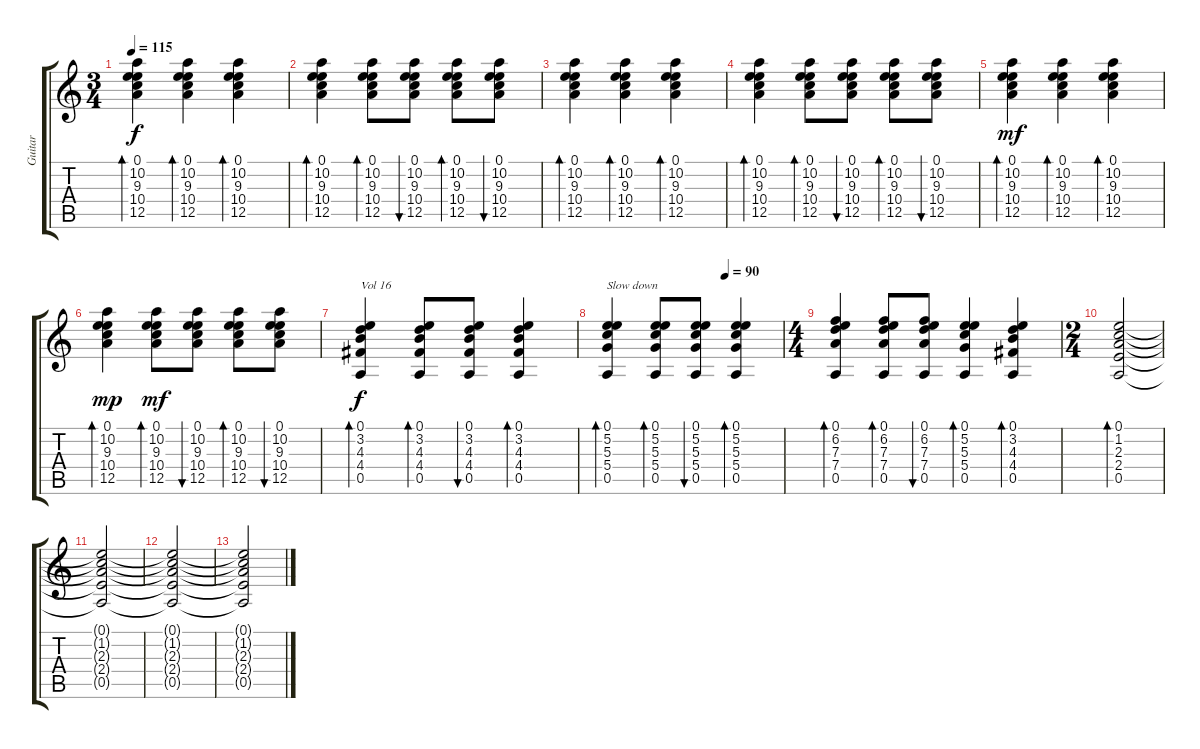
\track ("Guitar" "Guitar") {instrument acousticguitarsteel}
\staff {score tabs}
\tuning (E4 B3 G3 D3 A2 E2) {hide}
\ts (3 4)
\tempo 115
\clef g2
\ks c
(0.1 10.2 9.3 10.4 12.5).4{bd 60 dy f volume 10} (0.1 10.2 9.3 10.4 12.5).4{bd 60} (0.1 10.2 9.3 10.4 12.5).4{bd 60} |
(0.1 10.2 9.3 10.4 12.5).4{bd 60} (0.1 10.2 9.3 10.4 12.5).8{bd 60} (0.1 10.2 9.3 10.4 12.5).8{bu 60} (0.1 10.2 9.3 10.4 12.5).8{bd 60} (0.1 10.2 9.3 10.4 12.5).8{bu 60} |
(0.1 10.2 9.3 10.4 12.5).4{bd 60} (0.1 10.2 9.3 10.4 12.5).4{bd 60} (0.1 10.2 9.3 10.4 12.5).4{bd 60} |
(0.1 10.2 9.3 10.4 12.5).4{bd 60} (0.1 10.2 9.3 10.4 12.5).8{bd 60} (0.1 10.2 9.3 10.4 12.5).8{bu 60} (0.1 10.2 9.3 10.4 12.5).8{bd 60} (0.1 10.2 9.3 10.4 12.5).8{bu 60} |
(0.1 10.2 9.3 10.4 12.5).4{bd 60 dy mf} (0.1 10.2 9.3 10.4 12.5).4{bd 60} (0.1 10.2 9.3 10.4 12.5).4{bd 60} |
(0.1 10.2 9.3 10.4 12.5).4{bd 60 dy mp} (0.1 10.2 9.3 10.4 12.5).8{bd 60 dy mf} (0.1 10.2 9.3 10.4 12.5).8{bu 60} (0.1 10.2 9.3 10.4 12.5).8{bd 60} (0.1 10.2 9.3 10.4 12.5).8{bu 60} |
(0.1 3.2 4.3 4.4 0.5).4{bd 60 txt "Vol 16" dy f volume 16} (0.1 3.2 4.3 4.4 0.5).8{bd 60} (0.1 3.2 4.3 4.4 0.5).8{bu 60} (0.1 3.2 4.3 4.4 0.5).4{bd 30} |
\tempo (90 0.6666666666666666)
(0.1 5.2 5.3 5.4 0.5).4{bd 60 txt "Slow down"} (0.1 5.2 5.3 5.4 0.5).8{bd 60} (0.1 5.2 5.3 5.4 0.5).8{bu 60} (0.1 5.2 5.3 5.4 0.5).4{bd 30} |
\ts (4 4)
(0.1 6.2 7.3 7.4 0.5).4{bd 60} (0.1 6.2 7.3 7.4 0.5).8{bd 60} (0.1 6.2 7.3 7.4 0.5).8{bu 60} (0.1 5.2 5.3 5.4 0.5).4{bd 60} (0.1 3.2 4.3 4.4 0.5).4{bd 60} |
\ts (2 4)
(0.1 1.2 2.3 2.4 0.5).2{bd 240} |
(0.1{t} 1.2{t} 2.3{t} 2.4{t} 0.5{t}).2 |
(0.1{t} 1.2{t} 2.3{t} 2.4{t} 0.5{t}).2 |
(0.1{t} 1.2{t} 2.3{t} 2.4{t} 0.5{t}).2
